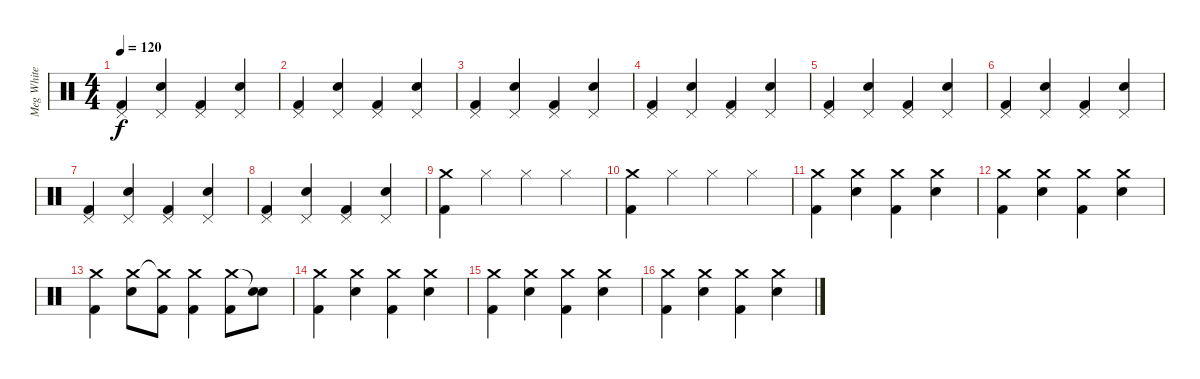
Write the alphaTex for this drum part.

\track ("Meg White" "Meg White") {instrument percussion}
\staff {score}
\articulation defaults
\ts (4 4)
\tempo 120
\clef neutral
\ks c
("Pedal Hi-Hat (hit)" "Kick (hit) 2").4{dy f} ("Pedal Hi-Hat (hit)" "Snare (hit) 2").4 ("Pedal Hi-Hat (hit)" "Kick (hit) 2").4 ("Pedal Hi-Hat (hit)" "Snare (hit) 2").4 |
("Pedal Hi-Hat (hit)" "Kick (hit) 2").4 ("Pedal Hi-Hat (hit)" "Snare (hit) 2").4 ("Pedal Hi-Hat (hit)" "Kick (hit) 2").4 ("Pedal Hi-Hat (hit)" "Snare (hit) 2").4 |
("Pedal Hi-Hat (hit)" "Kick (hit) 2").4 ("Pedal Hi-Hat (hit)" "Snare (hit) 2").4 ("Pedal Hi-Hat (hit)" "Kick (hit) 2").4 ("Pedal Hi-Hat (hit)" "Snare (hit) 2").4 |
("Pedal Hi-Hat (hit)" "Kick (hit) 2").4 ("Pedal Hi-Hat (hit)" "Snare (hit) 2").4 ("Pedal Hi-Hat (hit)" "Kick (hit) 2").4 ("Pedal Hi-Hat (hit)" "Snare (hit) 2").4 |
("Pedal Hi-Hat (hit)" "Kick (hit) 2").4 ("Pedal Hi-Hat (hit)" "Snare (hit) 2").4 ("Pedal Hi-Hat (hit)" "Kick (hit) 2").4 ("Pedal Hi-Hat (hit)" "Snare (hit) 2").4 |
("Pedal Hi-Hat (hit)" "Kick (hit) 2").4 ("Pedal Hi-Hat (hit)" "Snare (hit) 2").4 ("Pedal Hi-Hat (hit)" "Kick (hit) 2").4 ("Pedal Hi-Hat (hit)" "Snare (hit) 2").4 |
("Pedal Hi-Hat (hit)" "Kick (hit) 2").4 ("Pedal Hi-Hat (hit)" "Snare (hit) 2").4 ("Pedal Hi-Hat (hit)" "Kick (hit) 2").4 ("Pedal Hi-Hat (hit)" "Snare (hit) 2").4 |
("Pedal Hi-Hat (hit)" "Kick (hit) 2").4 ("Pedal Hi-Hat (hit)" "Snare (hit) 2").4 ("Pedal Hi-Hat (hit)" "Kick (hit) 2").4 ("Pedal Hi-Hat (hit)" "Snare (hit) 2").4 |
("Crash medium (hit)" "Kick (hit) 2").4 "Hi-Hat (closed)".4 "Hi-Hat (closed)".4 "Hi-Hat (closed)".4 |
("Crash medium (hit)" "Kick (hit) 2").4 "Hi-Hat (closed)".4 "Hi-Hat (closed)".4 "Hi-Hat (closed)".4 |
("Crash medium (hit)" "Kick (hit) 2").4 ("Crash medium (hit)" "Snare (hit) 2").4 ("Crash medium (hit)" "Kick (hit) 2").4 ("Crash medium (hit)" "Snare (hit) 2").4 |
("Crash medium (hit)" "Kick (hit) 2").4 ("Crash medium (hit)" "Snare (hit) 2").4 ("Crash medium (hit)" "Kick (hit) 2").4 ("Crash medium (hit)" "Snare (hit) 2").4 |
("Crash medium (hit)" "Kick (hit) 2").4 ("Crash medium (hit)" "Snare (hit) 2").8 ("Crash medium (hit)"{t} "Kick (hit) 2").8 ("Crash medium (hit)" "Kick (hit) 2").4 ("Crash medium (hit)" "Kick (hit) 2").8 ("Snare (hit)"{t} "Snare (hit) 2").8 |
("Crash medium (hit)" "Kick (hit) 2").4 ("Crash medium (hit)" "Snare (hit) 2").4 ("Crash medium (hit)" "Kick (hit) 2").4 ("Crash medium (hit)" "Snare (hit) 2").4 |
("Crash medium (hit)" "Kick (hit) 2").4 ("Crash medium (hit)" "Snare (hit) 2").4 ("Crash medium (hit)" "Kick (hit) 2").4 ("Crash medium (hit)" "Snare (hit) 2").4 |
("Crash medium (hit)" "Kick (hit) 2").4 ("Crash medium (hit)" "Snare (hit) 2").4 ("Crash medium (hit)" "Kick (hit) 2").4 ("Crash medium (hit)" "Snare (hit) 2").4
